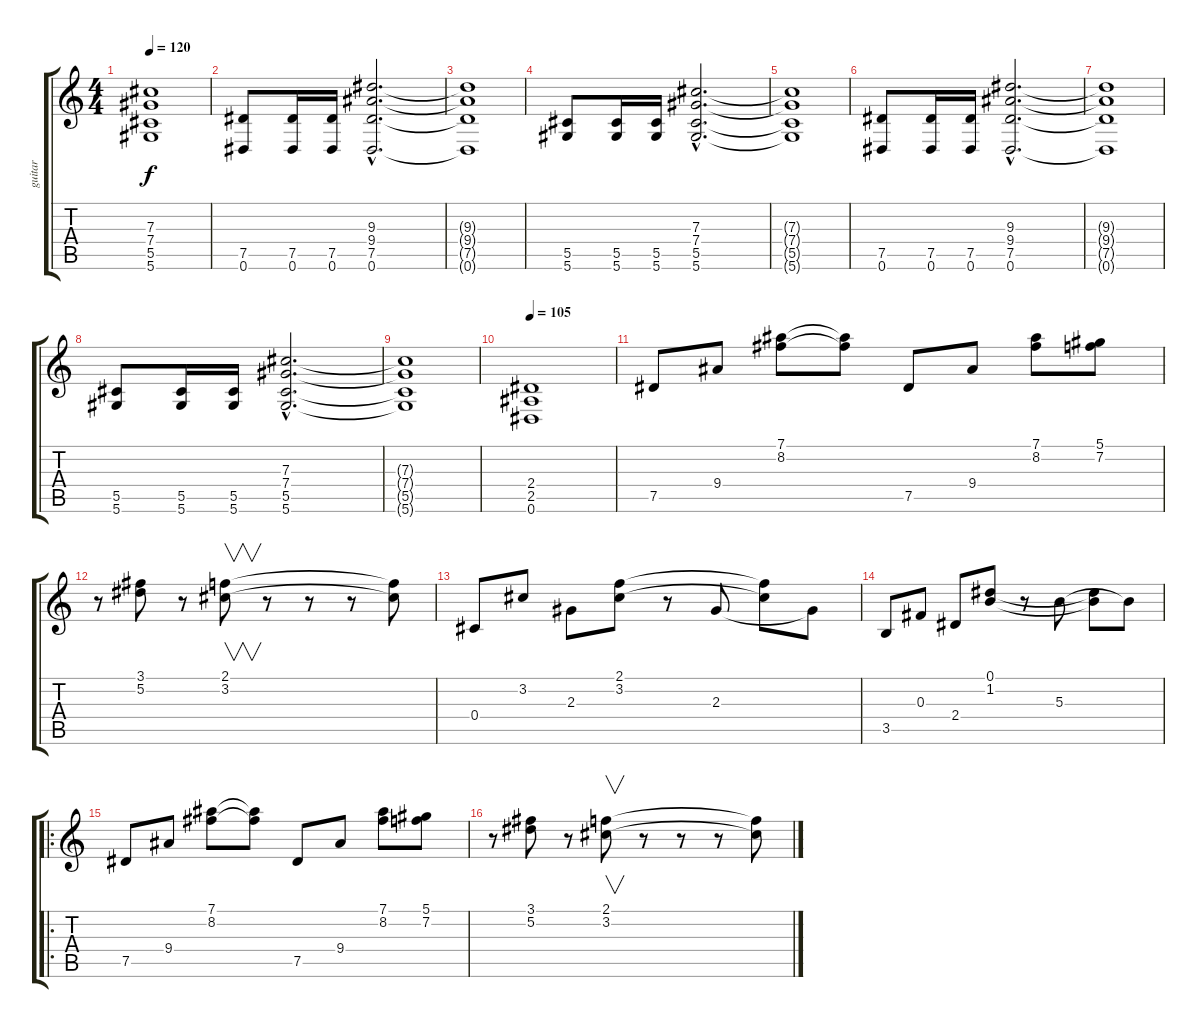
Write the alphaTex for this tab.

\track ("guitar" "guitar") {instrument distortionguitar}
\staff {score tabs}
\tuning (Eb4 Bb3 Gb3 Db3 Ab2 Eb2) {hide}
\ts (4 4)
\tempo 120
\clef g2
\ks c
(7.3{t} 7.4{t} 5.5{t} 5.6{t}).1{dy f} |
(7.5 0.6).8 (7.5 0.6).16 (7.5 0.6).16 (9.3{hac} 9.4{hac} 7.5{hac} 0.6{hac}).2{d} |
(9.3{t} 9.4{t} 7.5{t} 0.6{t}).1 |
(5.5 5.6).8 (5.5 5.6).16 (5.5 5.6).16 (7.3{hac} 7.4{hac} 5.5{hac} 5.6{hac}).2{d} |
(7.3{t} 7.4{t} 5.5{t} 5.6{t}).1 |
(7.5 0.6).8 (7.5 0.6).16 (7.5 0.6).16 (9.3{hac} 9.4{hac} 7.5{hac} 0.6{hac}).2{d} |
(9.3{t} 9.4{t} 7.5{t} 0.6{t}).1 |
(5.5 5.6).8 (5.5 5.6).16 (5.5 5.6).16 (7.3{hac} 7.4{hac} 5.5{hac} 5.6{hac}).2{d} |
(7.3{t} 7.4{t} 5.5{t} 5.6{t}).1 |
\tempo 105
(2.4 2.5 0.6).1 |
7.5.8{instrument acousticguitarnylon} 9.4.8 (7.1 8.2).8 (7.1{t} 8.2{t}).8 7.5.8 9.4.8 (7.1 8.2).8 (5.1 7.2).8 |
r.8 (3.1 5.2).8 r.8 (2.1 3.2).8{v} r.8 r.8 r.8 (2.1{t} 3.2{t}).8 |
0.4.8 3.2.8 2.3.8 (2.1 3.2).8 r.8 2.3.8 (2.1{t} 3.2{t}).8 2.3{t}.8 |
3.5.8 0.3.8 2.4.8 (0.1 1.2).8 r.8 5.3.8 (0.1{t} 1.2{t}).8 5.3{t}.8 |
\ro
7.5.8 9.4.8 (7.1 8.2).8 (7.1{t} 8.2{t}).8 7.5.8 9.4.8 (7.1 8.2).8 (5.1 7.2).8 |
r.8 (3.1 5.2).8 r.8 (2.1 3.2).8{v} r.8 r.8 r.8 (2.1{t} 3.2{t}).8
